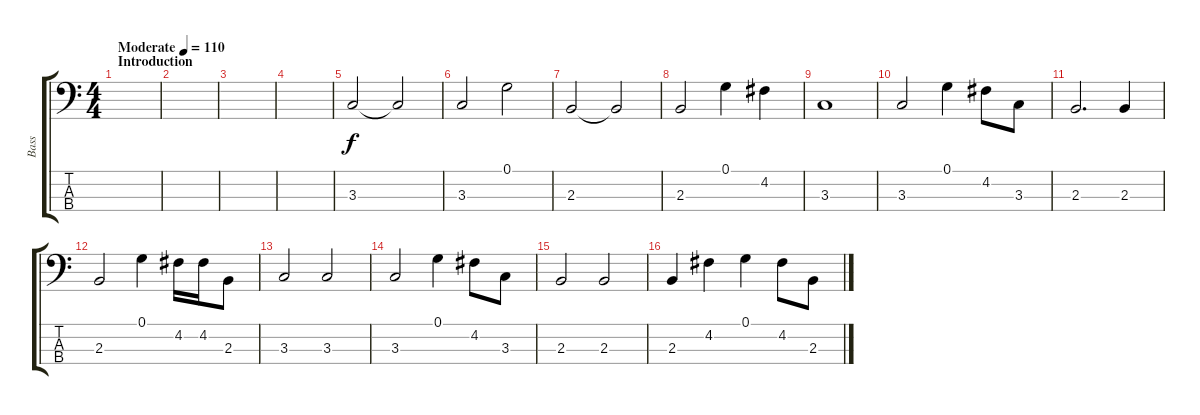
\track ("Bass" "Bass") {instrument electricbassfinger}
\staff {score tabs}
\tuning (G2 D2 A1 E1) {hide}
\ts (4 4)
\section ("" "Introduction")
\tempo (110 "Moderate")
\clef f4
\ks c
|
|
|
|
3.3.2 3.3{t}.2 |
3.3.2 0.1.2 |
2.3.2 2.3{t}.2 |
2.3.2 0.1.4 4.2.4 |
3.3.1 |
3.3.2 0.1.4 4.2.8 3.3.8 |
2.3.2{d} 2.3.4 |
2.3.2 0.1.4 4.2.16 4.2.16 2.3.8 |
3.3.2 3.3.2 |
3.3.2 0.1.4 4.2.8 3.3.8 |
2.3.2 2.3.2 |
2.3.4 4.2.4 0.1.4 4.2.8 2.3.8
